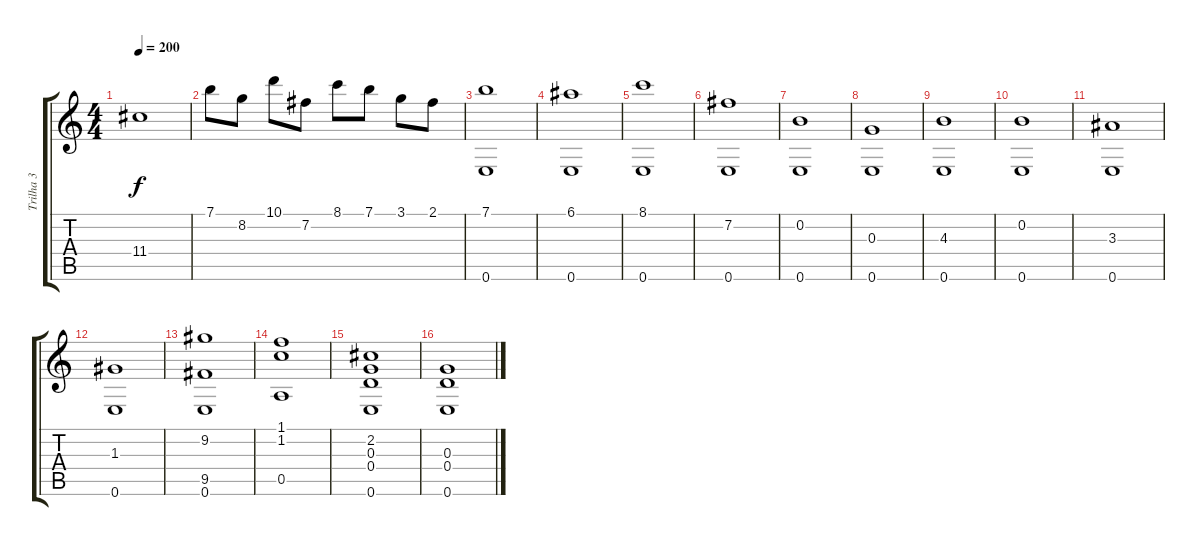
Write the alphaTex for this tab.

\track ("Trilha 3" "Trilha 3") {instrument overdrivenguitar}
\staff {score tabs}
\tuning (E4 B3 G3 D3 A2 E2) {hide}
\ts (4 4)
\tempo 200
\clef g2
\ks c
11.4.1{dy f} |
7.1.8 8.2.8 10.1.8 7.2.8 8.1.8 7.1.8 3.1.8 2.1.8 |
(7.1 0.6).1 |
(6.1 0.6).1 |
(8.1 0.6).1 |
(7.2 0.6).1 |
(0.2 0.6).1 |
(0.3 0.6).1 |
(4.3 0.6).1 |
(0.2 0.6).1 |
(3.3 0.6).1 |
(1.3 0.6).1 |
(9.2 9.5 0.6).1 |
(1.1 1.2 0.5).1 |
(2.2 0.3 0.4 0.6).1 |
(0.3 0.4 0.6).1
